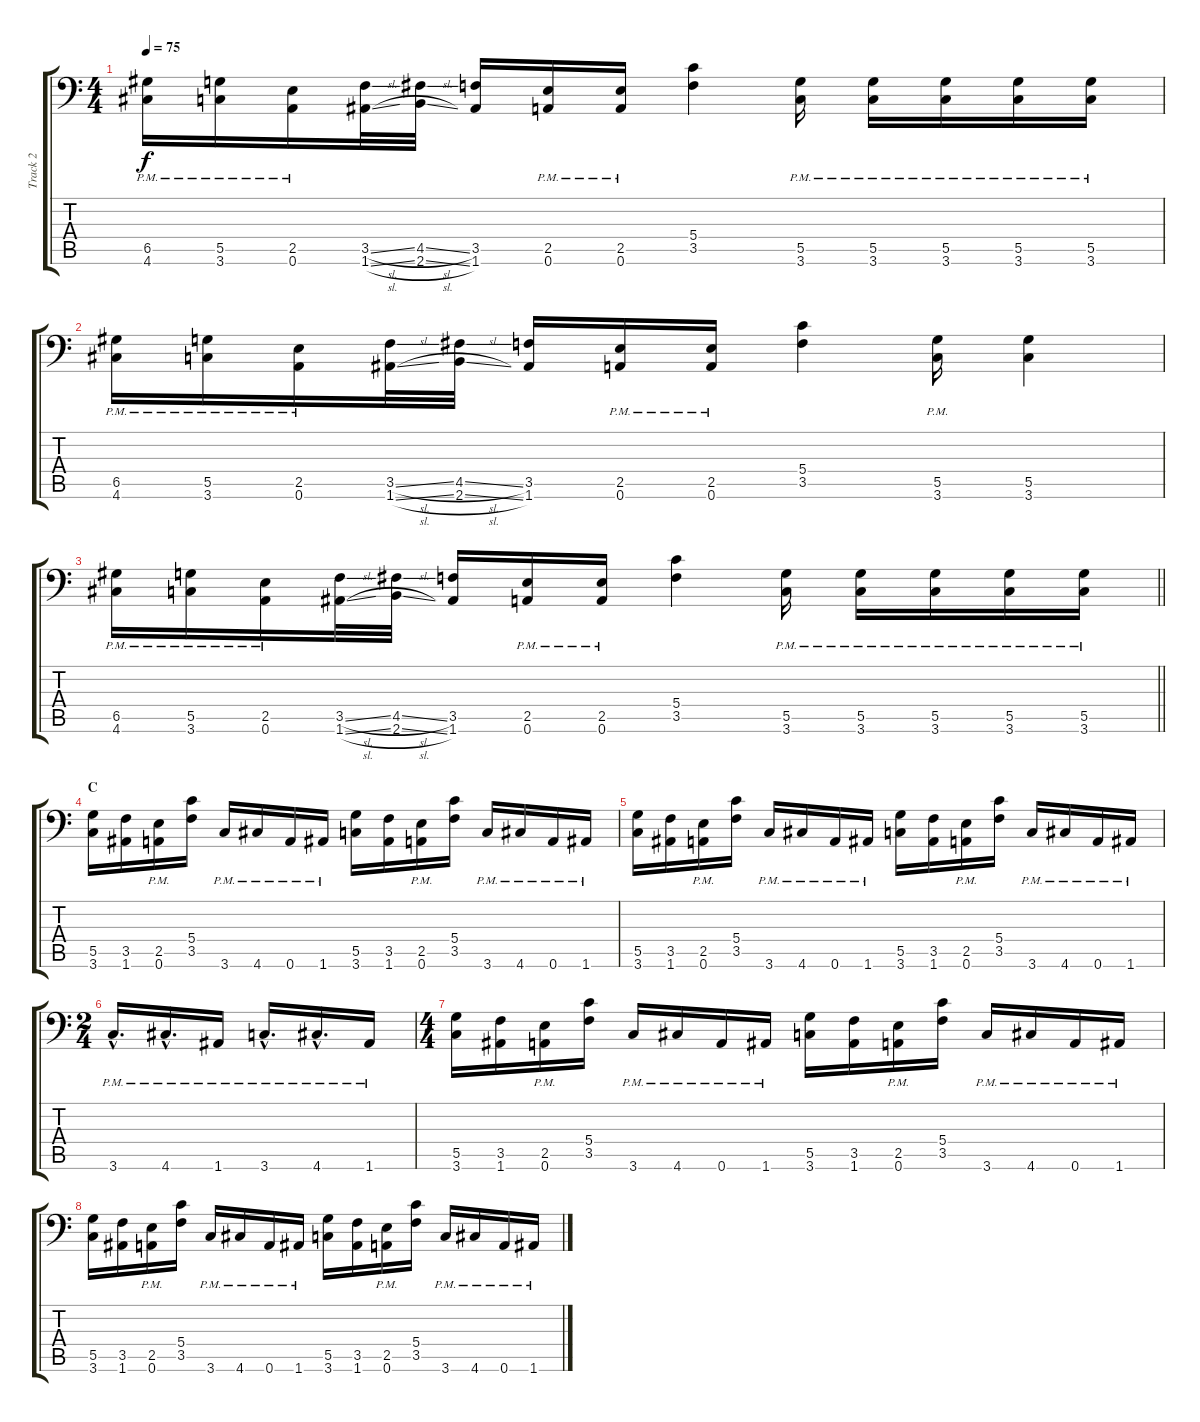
\track ("Track 2" "Track 2") {instrument distortionguitar}
\staff {score tabs}
\tuning (A3 E3 C3 G2 D2 A1) {hide}
\ts (4 4)
\tempo 75
\clef f4
\ks c
(6.5{pm} 4.6{pm}).16{dy f} (5.5{pm} 3.6{pm}).16 (2.5{pm} 0.6{pm}).16 (3.5{sl} 1.6{sl}).32 (4.5{sl} 2.6{sl}).32 (3.5 1.6).16 (2.5{pm} 0.6{pm}).16 (2.5{pm} 0.6{pm}).16 (5.4 3.5).4 (5.5{pm} 3.6{pm}).16 (5.5{pm} 3.6{pm}).16 (5.5{pm} 3.6{pm}).16 (5.5{pm} 3.6{pm}).16 (5.5{pm} 3.6{pm}).16 |
(6.5{pm} 4.6{pm}).16 (5.5{pm} 3.6{pm}).16 (2.5{pm} 0.6{pm}).16 (3.5{sl} 1.6{sl}).32 (4.5{sl} 2.6{sl}).32 (3.5 1.6).16 (2.5{pm} 0.6{pm}).16 (2.5{pm} 0.6{pm}).16 (5.4 3.5).4 (5.5{pm} 3.6{pm}).16 (5.5 3.6).4 |
\barLineRight lightlight
(6.5{pm} 4.6{pm}).16 (5.5{pm} 3.6{pm}).16 (2.5{pm} 0.6{pm}).16 (3.5{sl} 1.6{sl}).32 (4.5{sl} 2.6{sl}).32 (3.5 1.6).16 (2.5{pm} 0.6{pm}).16 (2.5{pm} 0.6{pm}).16 (5.4 3.5).4 (5.5{pm} 3.6{pm}).16 (5.5{pm} 3.6{pm}).16 (5.5{pm} 3.6{pm}).16 (5.5{pm} 3.6{pm}).16 (5.5{pm} 3.6{pm}).16 |
\section ("" "C")
(5.5 3.6).16 (3.5 1.6).16 (2.5{pm} 0.6{pm}).16 (5.4 3.5).16 3.6{pm}.16 4.6{pm}.16 0.6{pm}.16 1.6{pm}.16 (5.5 3.6).16 (3.5 1.6).16 (2.5{pm} 0.6{pm}).16 (5.4 3.5).16 3.6{pm}.16 4.6{pm}.16 0.6{pm}.16 1.6{pm}.16 |
(5.5 3.6).16 (3.5 1.6).16 (2.5{pm} 0.6{pm}).16 (5.4 3.5).16 3.6{pm}.16 4.6{pm}.16 0.6{pm}.16 1.6{pm}.16 (5.5 3.6).16 (3.5 1.6).16 (2.5{pm} 0.6{pm}).16 (5.4 3.5).16 3.6{pm}.16 4.6{pm}.16 0.6{pm}.16 1.6{pm}.16 |
\ts (2 4)
3.6{hac pm}.16{d} 4.6{hac pm}.16{d} 1.6{pm}.16 3.6{hac pm}.16{d} 4.6{hac pm}.16{d} 1.6{pm}.16 |
\ts (4 4)
(5.5 3.6).16 (3.5 1.6).16 (2.5{pm} 0.6{pm}).16 (5.4 3.5).16 3.6{pm}.16 4.6{pm}.16 0.6{pm}.16 1.6{pm}.16 (5.5 3.6).16 (3.5 1.6).16 (2.5{pm} 0.6{pm}).16 (5.4 3.5).16 3.6{pm}.16 4.6{pm}.16 0.6{pm}.16 1.6{pm}.16 |
(5.5 3.6).16 (3.5 1.6).16 (2.5{pm} 0.6{pm}).16 (5.4 3.5).16 3.6{pm}.16 4.6{pm}.16 0.6{pm}.16 1.6{pm}.16 (5.5 3.6).16 (3.5 1.6).16 (2.5{pm} 0.6{pm}).16 (5.4 3.5).16 3.6{pm}.16 4.6{pm}.16 0.6{pm}.16 1.6{pm}.16
